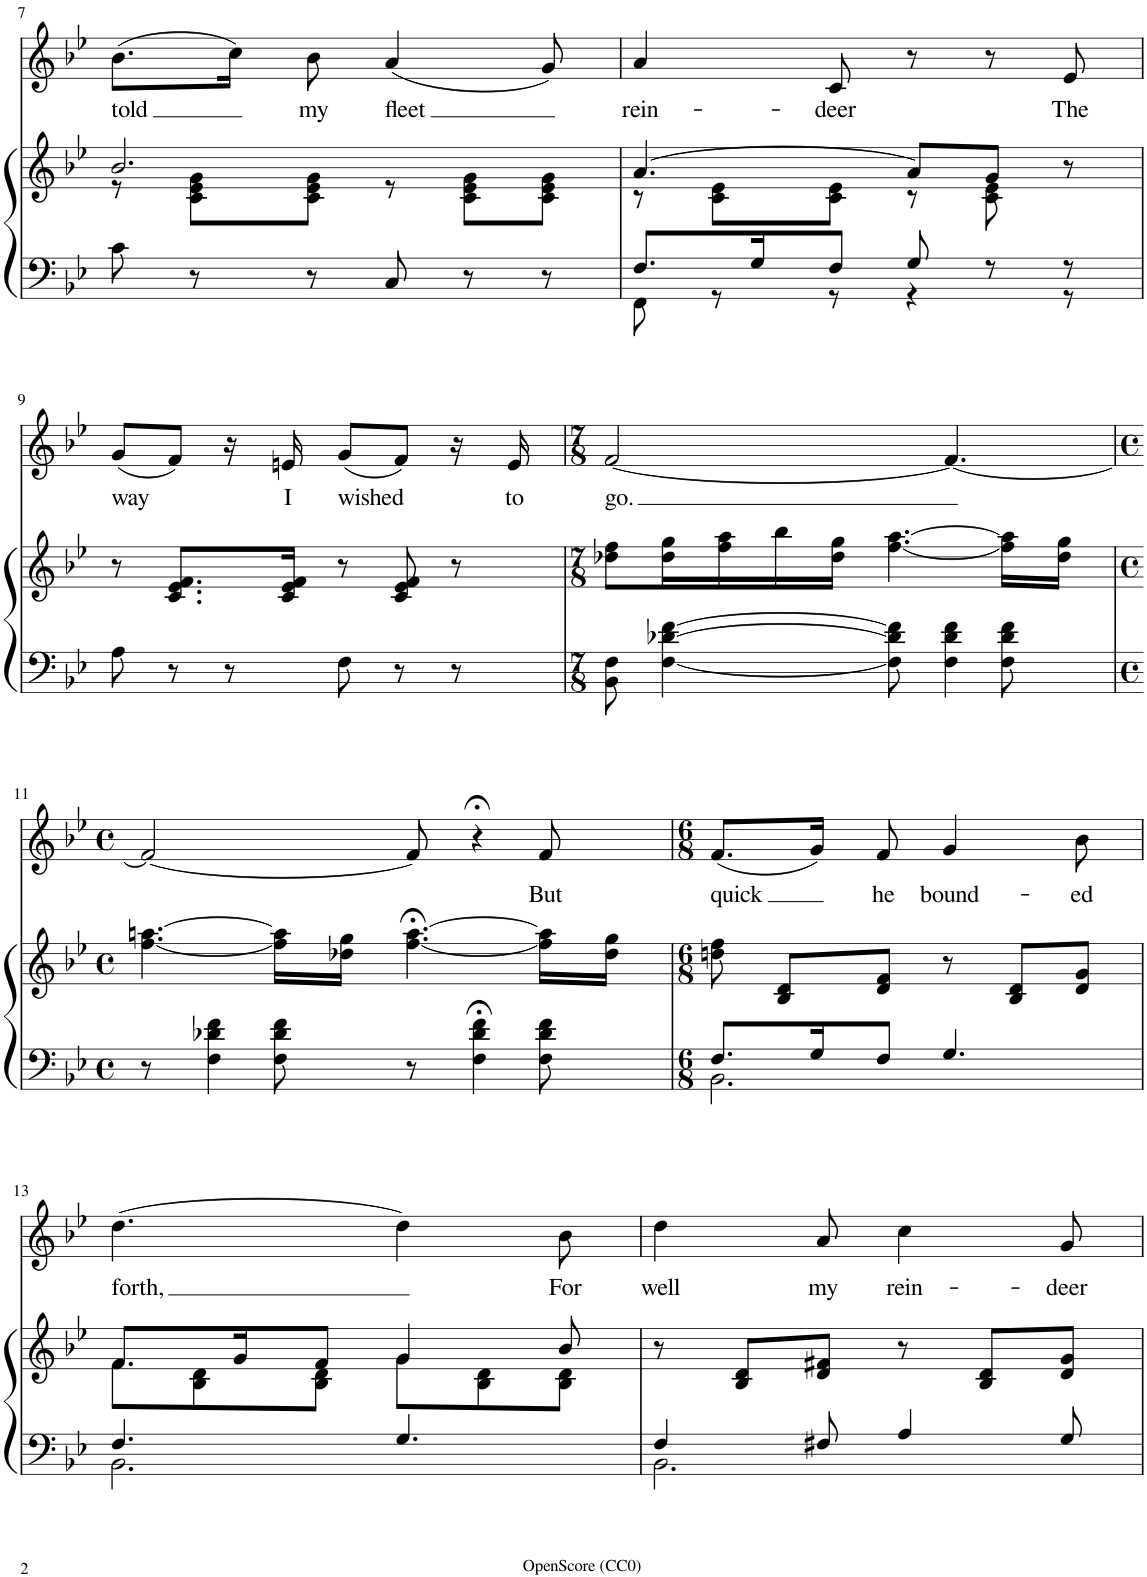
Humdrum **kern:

**kern	**kern	**kern	**text
*part2	*part2	*part1	*part1
*staff3	*staff2	*staff1	*staff1
*I"Piano	*	*I"Voice	*
*I'Pno	*	*	*
!!LO:PB:g=z
*clefF4	*clefG2	*clefG2	*
*k[b-e-]	*k[b-e-]	*k[b-e-]	*
*M6/8	*M6/8	*M6/8	*
=7	=7	=7	=7
*	*^	*	*
!	!	!	!	!LO:LY:b
8c\	2.b-/	8r	(8.b-\L	told
8r	.	8c\ 8e-\ 8g\L	.	.
.	.	.	16cc\Jk)	.
!	!	!	!	!LO:LY:b
8r	.	8c\ 8e-\ 8g\J	8b-\	my
!	!	!	!	!LO:LY:b
8C/	.	8r	(4a/	fleet
8r	.	8c\ 8e-\ 8g\L	.	.
8r	.	8c\ 8e-\ 8g\J	8g/)	.
=8	=8	=8	=8	=8
*^	*	*	*	*
!	!	!	!	!	!LO:LY:b
8.F/L	8FF\	[4.a/	8r	4a/	rein-
.	8r	.	8c\ 8e-\L	.	.
16G/K	.	.	.	.	.
!	!	!	!	!	!LO:LY:b
8F/J	8r	.	8c\ 8e-\J	8c/	-deer
8G/	4r	8a/L]	8r	8r	.
8r	.	8g/J	8c\ 8e-\	8r	.
!	!	!	!	!	!LO:LY:b
8r	8r	8r	8ryy	8e-/	The
!!LO:LB:g=z
=9	=9	=9	=9	=9	=9
!	!	!	!	!	!LO:LY:b
*v	*v	*	*	*	*
*	*v	*v	*	*
8A\	8r	(8g/L	way
8r	8.c/ 8.e-/ 8.f/L	8f/J)	.
8r	.	16r	.
!	!	!	!LO:LY:b
.	16c/ 16e-/ 16f/Jk	16en/	I
!	!	!	!LO:LY:b
8F\	8r	(8g/L	wished
8r	8c/ 8e-/ 8f/	8f/J)	.
8r	8r	16r	.
!	!	!	!LO:LY:b
.	.	16e/	to
=10	=10	=10	=10
*M7/8	*M7/8	*M7/8	*
!	!	!	!LO:LY:b
8BB-\ 8F\	8dd-X\ 8ff\L	[2f/	go.
[4F\ [4d-X\ [4f\	16dd-\ 16gg\L	.	.
.	16ff\ 16aa\	.	.
.	16bb-\	.	.
.	16dd-\ 16gg\JJ	.	.
8F\] 8d-\] 8f\]	[4.ff\ [4.aa\	.	.
4F\ 4d-\ 4f\	.	4.f/_	.
8F\ 8d-\ 8f\	16ff\] 16aa\]LL	.	.
.	16dd-\ 16gg\JJ	.	.
!!LO:LB:g=z
=11	=11	=11	=11
*M4/4	*M4/4	*M4/4	*
*met(c)	*met(c)	*met(c)	*
8r	[4.ff\ [4.aan\	2f/_	.
4F\ 4d-X\ 4f\	.	.	.
8F\ 8d-\ 8f\	16ff\] 16aa\]LL	.	.
.	16dd-X\ 16gg\JJ	.	.
8r	[4.ff\;< [4.aa\;<	8f/]	.
4F\;< 4d-\;< 4f\;<	.	4r;<	.
!	!	!	!LO:LY:b
8F\ 8d-\ 8f\	16ff\] 16aa\]LL	8f/	But
.	16dd-\ 16gg\JJ	.	.
=12	=12	=12	=12
*M6/8	*M6/8	*M6/8	*
*^	*	*	*
!	!	!	!	!LO:LY:b
8.F/L	2.BB-\	8ddn\ 8ff\	(8.f/L	quick
.	.	8B-/ 8d/L	.	.
16G/K	.	.	16g/Jk)	.
!	!	!	!	!LO:LY:b
8F/J	.	8d/ 8f/J	8f/	he
!	!	!	!	!LO:LY:b
4.G/	.	8r	4g/	bound-
.	.	8B-/ 8d/L	.	.
!	!	!	!	!LO:LY:b
.	.	8d/ 8g/J	8b-\	-ed
!!LO:LB:g=z
=13	=13	=13	=13	=13
*	*	*^	*	*
!	!	!	!	!	!LO:LY:b
4.F/	2.BB-\	8.f/L	8f\L	[4.dd\	forth,
.	.	.	8B-\ 8d\	.	.
.	.	16g/K	.	.	.
.	.	8f/J	8B-\ 8d\J	.	.
4.G/	.	4g/	8g\L	4dd\]	.
.	.	.	8B-\ 8d\	.	.
!	!	!	!	!	!LO:LY:b
.	.	8b-/	8B-\ 8d\J	8b-\	For
=14	=14	=14	=14	=14	=14
!	!	!	!	!	!LO:LY:b
*	*	*v	*v	*	*
4F/	2.BB-\	8r	4dd\	well
.	.	8B-/ 8d/L	.	.
!	!	!	!	!LO:LY:b
8F#X/	.	8d/ 8f#X/J	8a/	my
!	!	!	!	!LO:LY:b
4A/	.	8r	4cc\	rein-
.	.	8B-/ 8d/L	.	.
!	!	!	!	!LO:LY:b
8G/	.	8d/ 8g/J	8g/	-deer
*v	*v	*	*	*
=	=	=	=
*-	*-	*-	*-
